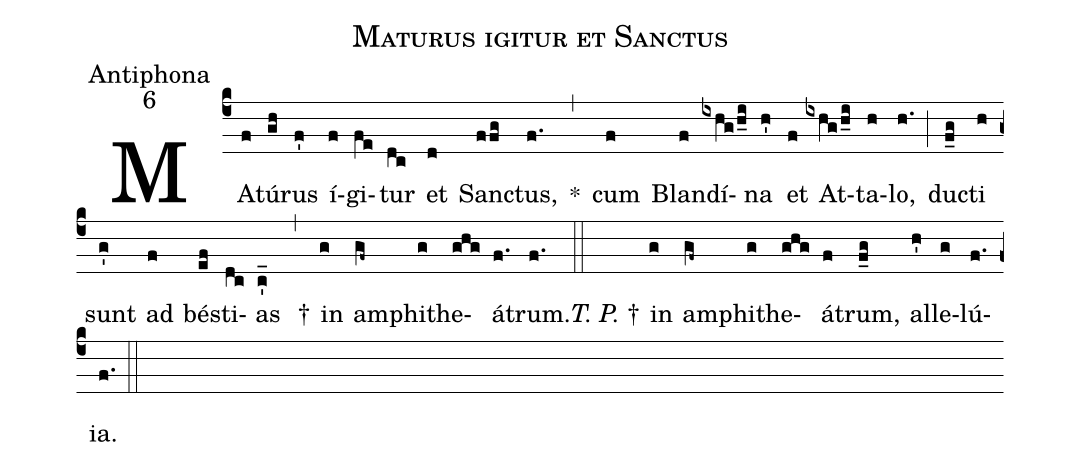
name:Maturus igitur et Sanctus;
office-part:Antiphona;
mode:6;
%%
(c4)MA(f)tú(gh)rus(f') í(f)gi(fe)tur(dc) et(d) Sanc(ffg)tus,(f.) *(,) cum(f) Blan(f)dí(ixhg/h_i)na(h') et(f) At(ixhg/h_i)ta(h)lo,(h.) (;) duc(f_g)ti(h) sunt(g') ad(f) bés(ef)ti(dc)as (c'_) †(,) in(g) am(gf~)phi(g)the(ghg)á(f.)trum.(f.) (::) <i>T. P.</i> †() in(g) am(gf~)phi(g)the(ghg)á(f)trum,(f_g) al(h')le(g)lú(f.)ia.(f.) (::)
